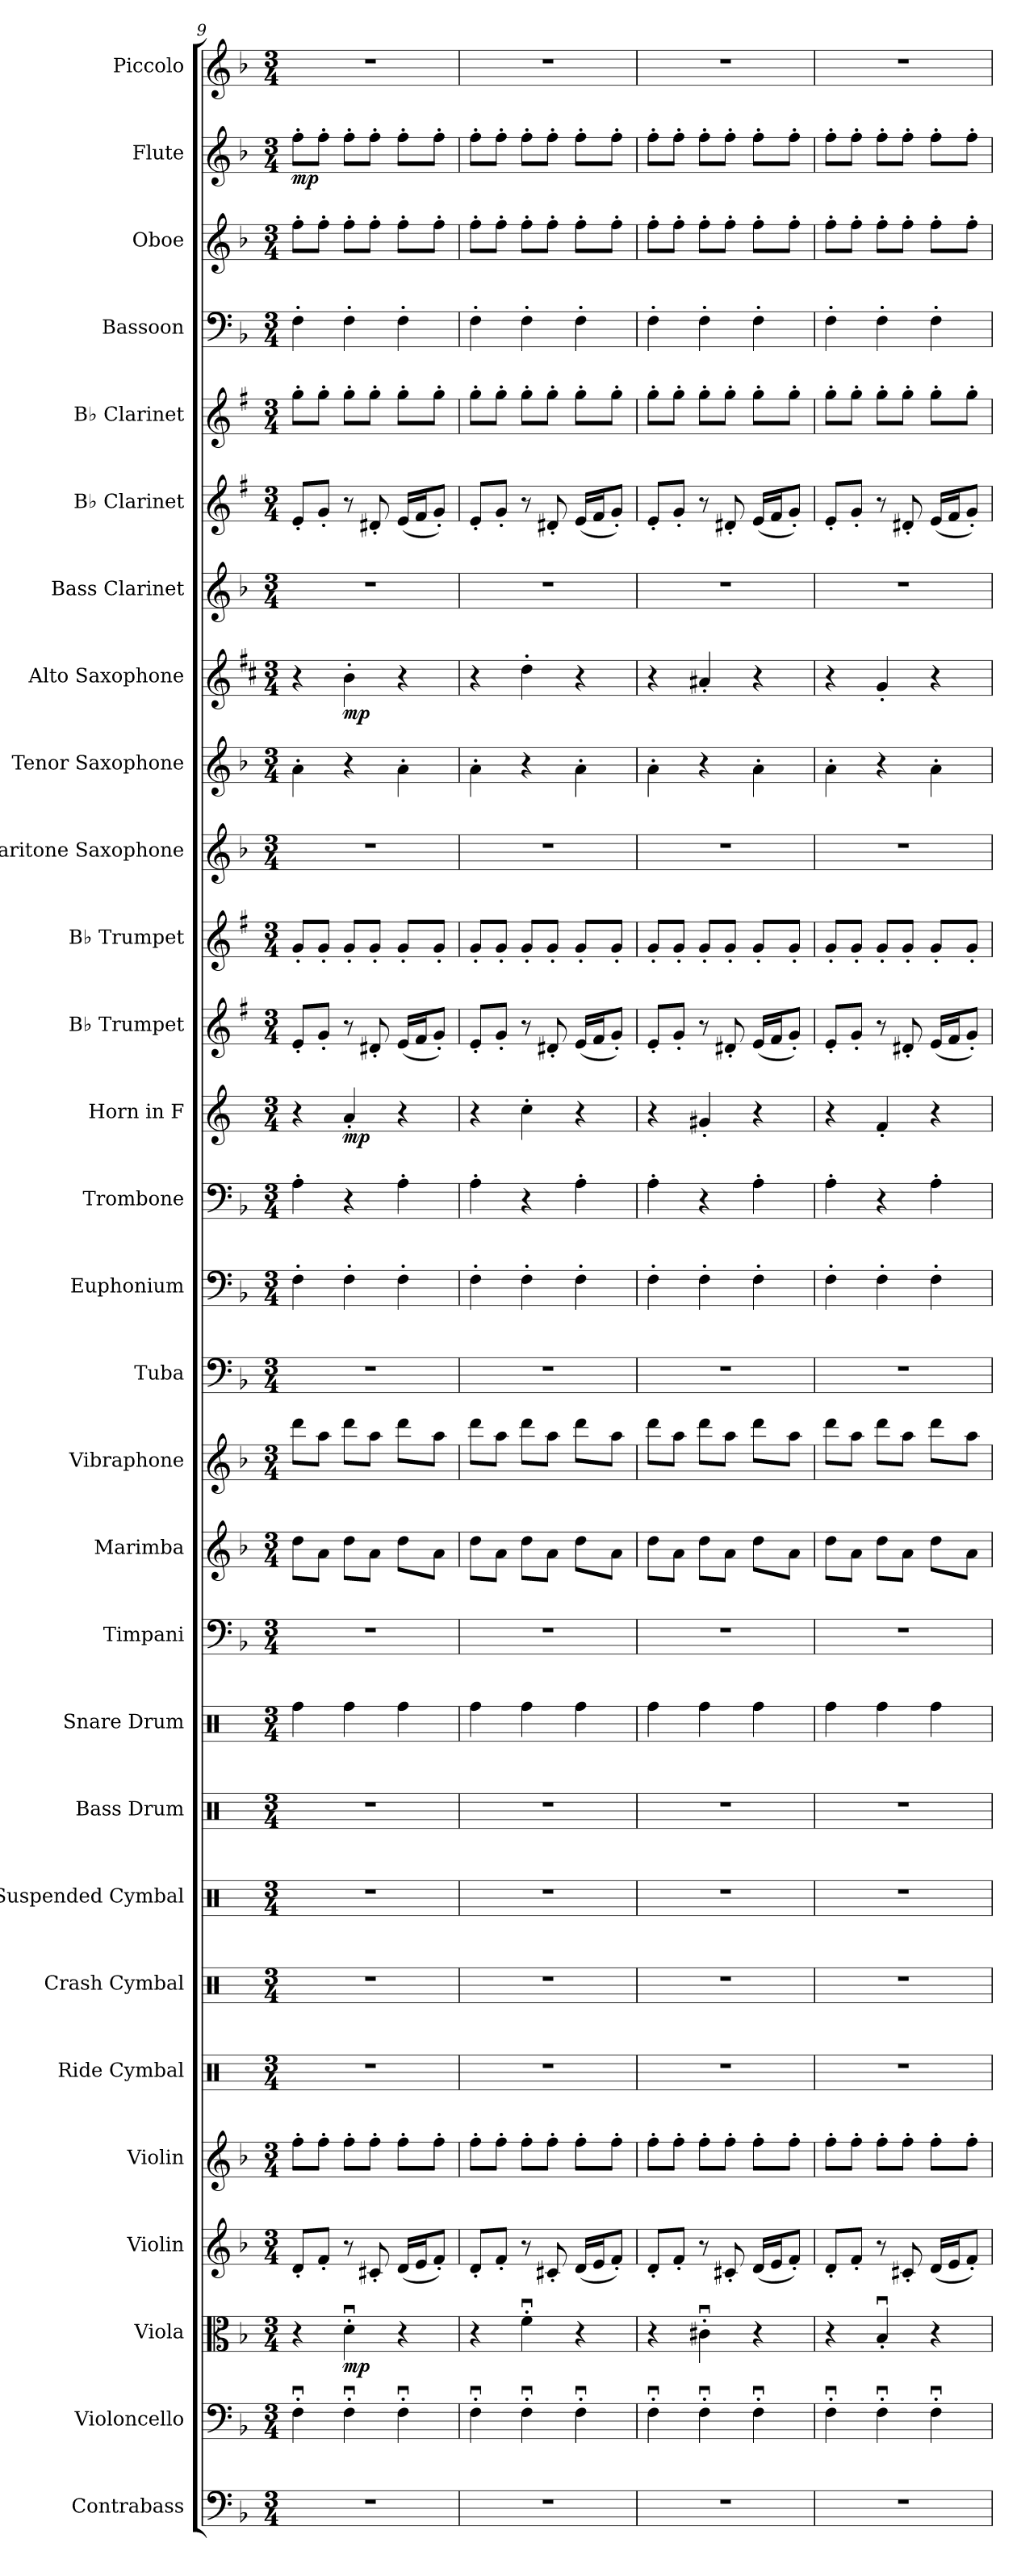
**kern	**kern	**kern	**dynam	**kern	**kern	**kern	**kern	**kern	**kern	**kern	**kern	**kern	**kern	**kern	**kern	**kern	**kern	**dynam	**kern	**kern	**kern	**kern	**kern	**dynam	**kern	**kern	**kern	**kern	**kern	**kern	**dynam	**kern
*part29	*part28	*part27	*part27	*part26	*part25	*part24	*part23	*part22	*part21	*part20	*part19	*part18	*part17	*part16	*part15	*part14	*part13	*part13	*part12	*part11	*part10	*part9	*part8	*part8	*part7	*part6	*part5	*part4	*part3	*part2	*part2	*part1
*staff29	*staff28	*staff27	*staff27	*staff26	*staff25	*staff24	*staff23	*staff22	*staff21	*staff20	*staff19	*staff18	*staff17	*staff16	*staff15	*staff14	*staff13	*staff13	*staff12	*staff11	*staff10	*staff9	*staff8	*staff8	*staff7	*staff6	*staff5	*staff4	*staff3	*staff2	*staff2	*staff1
*I"Contrabass	*I"Violoncello	*I"Viola	*	*I"Violin	*I"Violin	*I"Ride Cymbal	*I"Crash Cymbal	*I"Suspended Cymbal	*I"Bass Drum	*I"Snare Drum	*I"Timpani	*I"Marimba	*I"Vibraphone	*I"Tuba	*I"Euphonium	*I"Trombone	*I"Horn in F	*	*I"B♭ Trumpet	*I"B♭ Trumpet	*I"Baritone Saxophone	*I"Tenor Saxophone	*I"Alto Saxophone	*	*I"Bass Clarinet	*I"B♭ Clarinet	*I"B♭ Clarinet	*I"Bassoon	*I"Oboe	*I"Flute	*	*I"Piccolo
*I'Cb.	*I'Vc.	*I'Vla.	*	*I'Vln.	*I'Vln.	*I'R. Cym.	*I'Cr. Cym.	*I'Cym.	*I'B. Dr.	*I'Sn. Dr.	*I'Timp.	*I'Mrm.	*I'Vib.	*I'Tba.	*I'Euph.	*I'Tbn.	*	*	*I'B♭ Tpt.	*I'B♭ Tpt.	*I'Bar. Sax.	*I'T. Sax.	*I'A. Sax.	*	*I'B. Cl.	*I'B♭ Cl.	*I'B♭ Cl.	*I'Bsn.	*I'Ob.	*I'Fl.	*	*I'Picc.
*clefF4	*clefF4	*clefC3	*	*clefG2	*clefG2	*clefX	*clefX	*clefX	*clefX	*clefX	*clefF4	*clefG2	*clefG2	*clefF4	*clefF4	*clefF4	*clefG2	*	*clefG2	*clefG2	*clefG2	*clefG2	*clefG2	*	*clefG2	*clefG2	*clefG2	*clefF4	*clefG2	*clefG2	*	*clefG2
*ITrd7c12	*	*	*	*	*	*	*	*	*	*	*	*	*	*	*	*	*ITrd4c7	*	*ITrd1c2	*ITrd1c2	*ITrd12c21	*ITrd8c14	*ITrd5c9	*	*ITrd8c14	*ITrd1c2	*ITrd1c2	*	*	*	*	*ITrd-7c-12
*k[b-]	*k[b-]	*k[b-]	*	*k[b-]	*k[b-]	*k[]	*k[]	*k[]	*k[]	*k[]	*k[b-]	*k[b-]	*k[b-]	*k[b-]	*k[b-]	*k[b-]	*k[b-]	*	*k[b-]	*k[b-]	*k[b-]	*k[b-]	*k[b-]	*	*k[b-]	*k[b-]	*k[b-]	*k[b-]	*k[b-]	*k[b-]	*	*k[b-]
*M3/4	*M3/4	*M3/4	*	*M3/4	*M3/4	*M3/4	*M3/4	*M3/4	*M3/4	*M3/4	*M3/4	*M3/4	*M3/4	*M3/4	*M3/4	*M3/4	*M3/4	*	*M3/4	*M3/4	*M3/4	*M3/4	*M3/4	*	*M3/4	*M3/4	*M3/4	*M3/4	*M3/4	*M3/4	*	*M3/4
=9	=9	=9	=9	=9	=9	=9	=9	=9	=9	=9	=9	=9	=9	=9	=9	=9	=9	=9	=9	=9	=9	=9	=9	=9	=9	=9	=9	=9	=9	=9	=9	=9
!	!	!	!	!	!	!	!	!	!	!	!	!	!	!	!	!	!	!	!	!	!	!	!	!	!	!	!	!	!	!	!LO:DY:b	!
2.r	4Fu'\	4r	.	8d'/L	8ff'\L	2.r	2.r	2.r	2.r	4Rff\	2.r	8dd\L	8ddd\L	2.r	4F'\	4A'\	4r	.	8d'/L	8f'/L	2.r	4A'\	4r	.	2.r	8d'/L	8ff'\L	4F'\	8ff'\L	8ff'\L	mp	2.r
.	.	.	.	8f'/J	8ff'\J	.	.	.	.	.	.	8a\J	8aa\J	.	.	.	.	.	8f'/J	8f'/J	.	.	.	.	.	8f'/J	8ff'\J	.	8ff'\J	8ff'\J	.	.
!	!	!	!LO:DY:b	!	!	!	!	!	!	!	!	!	!	!	!	!	!	!LO:DY:b	!	!	!	!	!	!LO:DY:b	!	!	!	!	!	!	!	!
.	4Fu'\	4du'\	mp	8r	8ff'\L	.	.	.	.	4Rff\	.	8dd\L	8ddd\L	.	4F'\	4r	4d'/	mp	8r	8f'/L	.	4r	4d'\	mp	.	8r	8ff'\L	4F'\	8ff'\L	8ff'\L	.	.
.	.	.	.	8c#X'/	8ff'\J	.	.	.	.	.	.	8a\J	8aa\J	.	.	.	.	.	8c#X'/	8f'/J	.	.	.	.	.	8c#X'/	8ff'\J	.	8ff'\J	8ff'\J	.	.
.	4Fu'\	4r	.	(16d/LL	8ff'\L	.	.	.	.	4Rff\	.	8dd\L	8ddd\L	.	4F'\	4A'\	4r	.	(16d/LL	8f'/L	.	4A'\	4r	.	.	(16d/LL	8ff'\L	4F'\	8ff'\L	8ff'\L	.	.
.	.	.	.	16e/J	.	.	.	.	.	.	.	.	.	.	.	.	.	.	16e/J	.	.	.	.	.	.	16e/J	.	.	.	.	.	.
.	.	.	.	8f'/J)	8ff'\J	.	.	.	.	.	.	8a\J	8aa\J	.	.	.	.	.	8f'/J)	8f'/J	.	.	.	.	.	8f'/J)	8ff'\J	.	8ff'\J	8ff'\J	.	.
=10	=10	=10	=10	=10	=10	=10	=10	=10	=10	=10	=10	=10	=10	=10	=10	=10	=10	=10	=10	=10	=10	=10	=10	=10	=10	=10	=10	=10	=10	=10	=10	=10
2.r	4Fu'\	4r	.	8d'/L	8ff'\L	2.r	2.r	2.r	2.r	4Rff\	2.r	8dd\L	8ddd\L	2.r	4F'\	4A'\	4r	.	8d'/L	8f'/L	2.r	4A'\	4r	.	2.r	8d'/L	8ff'\L	4F'\	8ff'\L	8ff'\L	.	2.r
.	.	.	.	8f'/J	8ff'\J	.	.	.	.	.	.	8a\J	8aa\J	.	.	.	.	.	8f'/J	8f'/J	.	.	.	.	.	8f'/J	8ff'\J	.	8ff'\J	8ff'\J	.	.
.	4Fu'\	4fu'\	.	8r	8ff'\L	.	.	.	.	4Rff\	.	8dd\L	8ddd\L	.	4F'\	4r	4f'\	.	8r	8f'/L	.	4r	4f'\	.	.	8r	8ff'\L	4F'\	8ff'\L	8ff'\L	.	.
.	.	.	.	8c#X'/	8ff'\J	.	.	.	.	.	.	8a\J	8aa\J	.	.	.	.	.	8c#X'/	8f'/J	.	.	.	.	.	8c#X'/	8ff'\J	.	8ff'\J	8ff'\J	.	.
.	4Fu'\	4r	.	(16d/LL	8ff'\L	.	.	.	.	4Rff\	.	8dd\L	8ddd\L	.	4F'\	4A'\	4r	.	(16d/LL	8f'/L	.	4A'\	4r	.	.	(16d/LL	8ff'\L	4F'\	8ff'\L	8ff'\L	.	.
.	.	.	.	16e/J	.	.	.	.	.	.	.	.	.	.	.	.	.	.	16e/J	.	.	.	.	.	.	16e/J	.	.	.	.	.	.
.	.	.	.	8f'/J)	8ff'\J	.	.	.	.	.	.	8a\J	8aa\J	.	.	.	.	.	8f'/J)	8f'/J	.	.	.	.	.	8f'/J)	8ff'\J	.	8ff'\J	8ff'\J	.	.
=11	=11	=11	=11	=11	=11	=11	=11	=11	=11	=11	=11	=11	=11	=11	=11	=11	=11	=11	=11	=11	=11	=11	=11	=11	=11	=11	=11	=11	=11	=11	=11	=11
2.r	4Fu'\	4r	.	8d'/L	8ff'\L	2.r	2.r	2.r	2.r	4Rff\	2.r	8dd\L	8ddd\L	2.r	4F'\	4A'\	4r	.	8d'/L	8f'/L	2.r	4A'\	4r	.	2.r	8d'/L	8ff'\L	4F'\	8ff'\L	8ff'\L	.	2.r
.	.	.	.	8f'/J	8ff'\J	.	.	.	.	.	.	8a\J	8aa\J	.	.	.	.	.	8f'/J	8f'/J	.	.	.	.	.	8f'/J	8ff'\J	.	8ff'\J	8ff'\J	.	.
.	4Fu'\	4c#Xu'\	.	8r	8ff'\L	.	.	.	.	4Rff\	.	8dd\L	8ddd\L	.	4F'\	4r	4c#X'/	.	8r	8f'/L	.	4r	4c#X'/	.	.	8r	8ff'\L	4F'\	8ff'\L	8ff'\L	.	.
.	.	.	.	8c#X'/	8ff'\J	.	.	.	.	.	.	8a\J	8aa\J	.	.	.	.	.	8c#X'/	8f'/J	.	.	.	.	.	8c#X'/	8ff'\J	.	8ff'\J	8ff'\J	.	.
.	4Fu'\	4r	.	(16d/LL	8ff'\L	.	.	.	.	4Rff\	.	8dd\L	8ddd\L	.	4F'\	4A'\	4r	.	(16d/LL	8f'/L	.	4A'\	4r	.	.	(16d/LL	8ff'\L	4F'\	8ff'\L	8ff'\L	.	.
.	.	.	.	16e/J	.	.	.	.	.	.	.	.	.	.	.	.	.	.	16e/J	.	.	.	.	.	.	16e/J	.	.	.	.	.	.
.	.	.	.	8f'/J)	8ff'\J	.	.	.	.	.	.	8a\J	8aa\J	.	.	.	.	.	8f'/J)	8f'/J	.	.	.	.	.	8f'/J)	8ff'\J	.	8ff'\J	8ff'\J	.	.
!!LO:PB:g=z
=12	=12	=12	=12	=12	=12	=12	=12	=12	=12	=12	=12	=12	=12	=12	=12	=12	=12	=12	=12	=12	=12	=12	=12	=12	=12	=12	=12	=12	=12	=12	=12	=12
2.r	4Fu'\	4r	.	8d'/L	8ff'\L	2.r	2.r	2.r	2.r	4Rff\	2.r	8dd\L	8ddd\L	2.r	4F'\	4A'\	4r	.	8d'/L	8f'/L	2.r	4A'\	4r	.	2.r	8d'/L	8ff'\L	4F'\	8ff'\L	8ff'\L	.	2.r
.	.	.	.	8f'/J	8ff'\J	.	.	.	.	.	.	8a\J	8aa\J	.	.	.	.	.	8f'/J	8f'/J	.	.	.	.	.	8f'/J	8ff'\J	.	8ff'\J	8ff'\J	.	.
.	4Fu'\	4B-u'/	.	8r	8ff'\L	.	.	.	.	4Rff\	.	8dd\L	8ddd\L	.	4F'\	4r	4B-'/	.	8r	8f'/L	.	4r	4B-'/	.	.	8r	8ff'\L	4F'\	8ff'\L	8ff'\L	.	.
.	.	.	.	8c#X'/	8ff'\J	.	.	.	.	.	.	8a\J	8aa\J	.	.	.	.	.	8c#X'/	8f'/J	.	.	.	.	.	8c#X'/	8ff'\J	.	8ff'\J	8ff'\J	.	.
.	4Fu'\	4r	.	(16d/LL	8ff'\L	.	.	.	.	4Rff\	.	8dd\L	8ddd\L	.	4F'\	4A'\	4r	.	(16d/LL	8f'/L	.	4A'\	4r	.	.	(16d/LL	8ff'\L	4F'\	8ff'\L	8ff'\L	.	.
.	.	.	.	16e/J	.	.	.	.	.	.	.	.	.	.	.	.	.	.	16e/J	.	.	.	.	.	.	16e/J	.	.	.	.	.	.
.	.	.	.	8f'/J)	8ff'\J	.	.	.	.	.	.	8a\J	8aa\J	.	.	.	.	.	8f'/J)	8f'/J	.	.	.	.	.	8f'/J)	8ff'\J	.	8ff'\J	8ff'\J	.	.
=	=	=	=	=	=	=	=	=	=	=	=	=	=	=	=	=	=	=	=	=	=	=	=	=	=	=	=	=	=	=	=	=
*-	*-	*-	*-	*-	*-	*-	*-	*-	*-	*-	*-	*-	*-	*-	*-	*-	*-	*-	*-	*-	*-	*-	*-	*-	*-	*-	*-	*-	*-	*-	*-	*-
